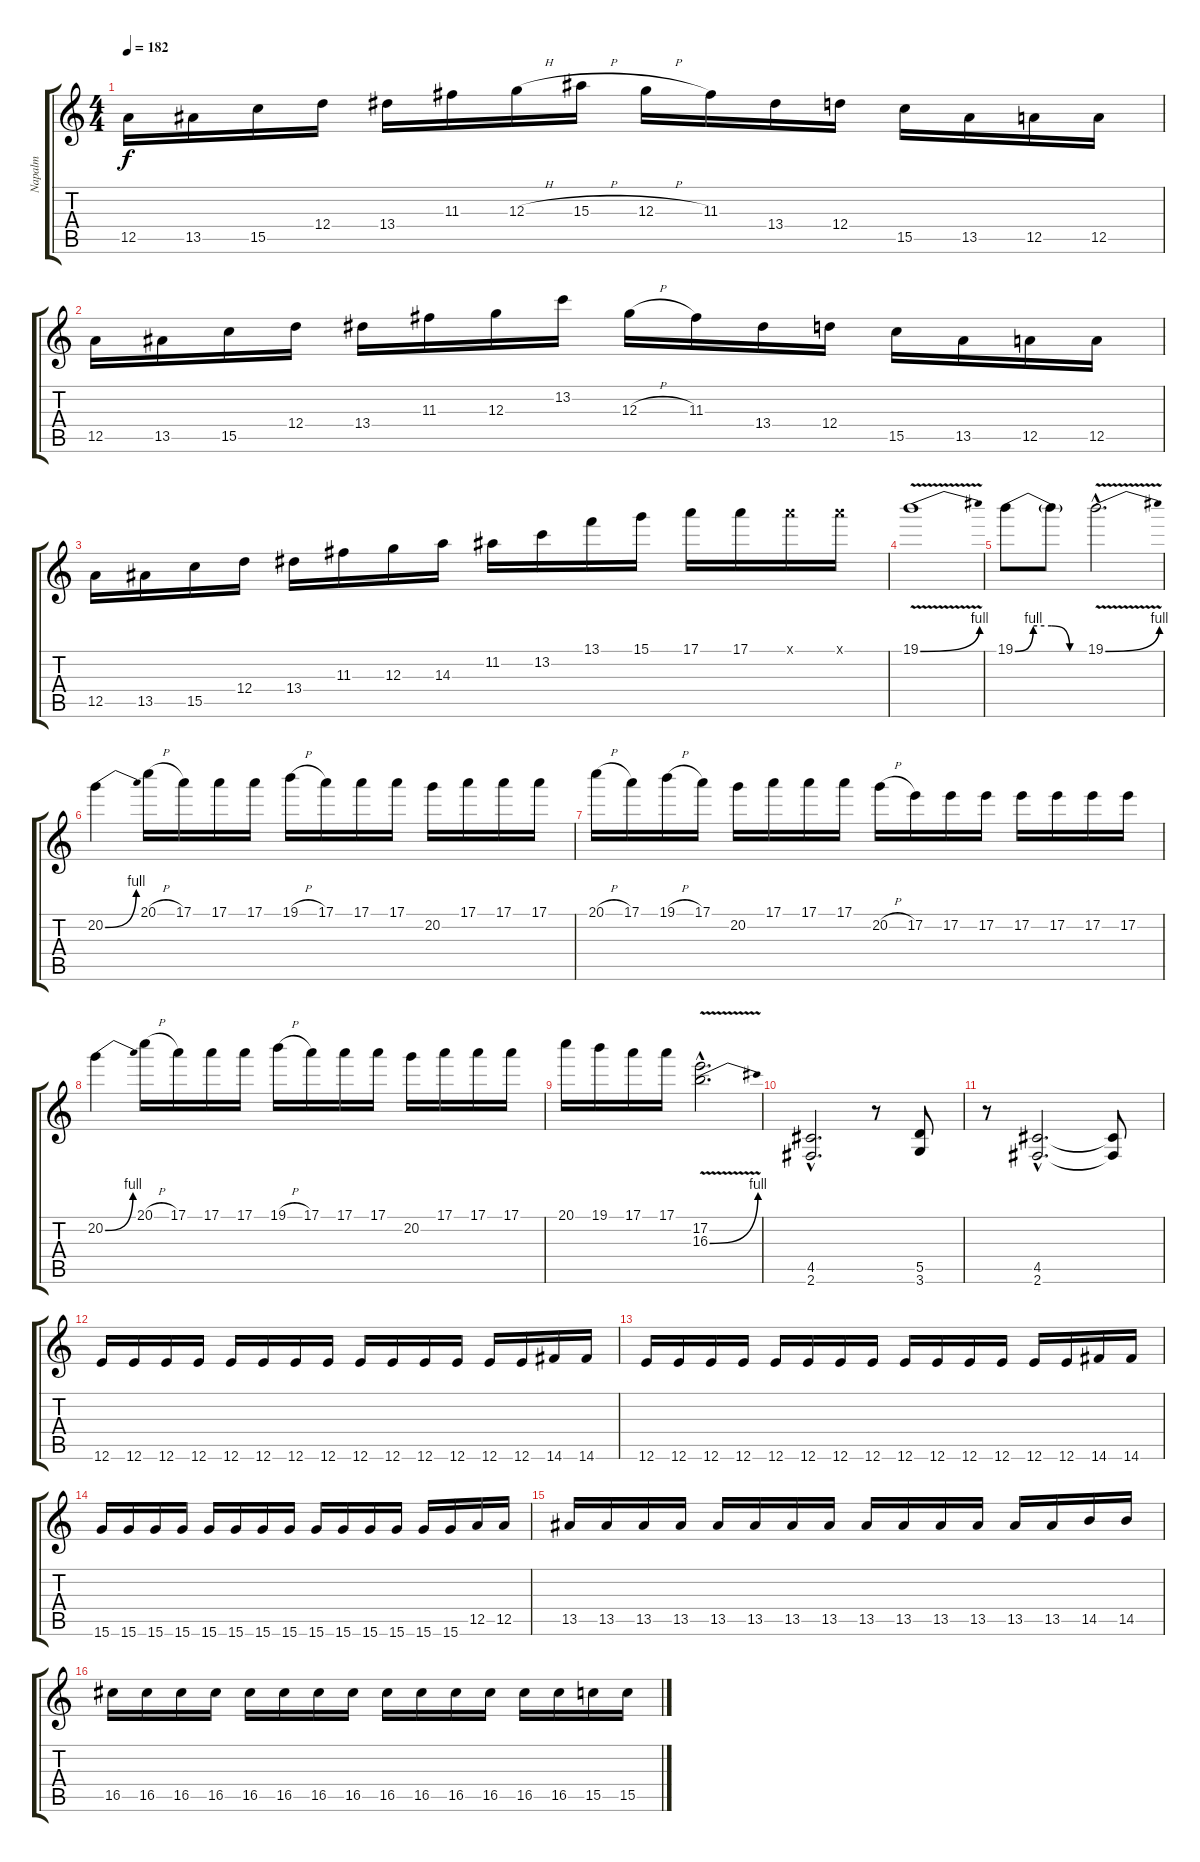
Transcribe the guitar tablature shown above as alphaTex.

\track ("Napalm" "Napalm") {instrument distortionguitar}
\staff {score tabs}
\tuning (E4 B3 G3 D3 A2 E2) {hide}
\ts (4 4)
\tempo 182
\clef g2
\ks c
12.5.16{dy f} 13.5.16 15.5.16 12.4.16 13.4.16 11.3.16 12.3{h}.16 15.3{h}.16 12.3{h}.16 11.3.16 13.4.16 12.4.16 15.5.16 13.5.16 12.5.16 12.5.16 |
12.5.16 13.5.16 15.5.16 12.4.16 13.4.16 11.3.16 12.3.16 13.2.16 12.3{h}.16 11.3.16 13.4.16 12.4.16 15.5.16 13.5.16 12.5.16 12.5.16 |
12.5.16 13.5.16 15.5.16 12.4.16 13.4.16 11.3.16 12.3.16 14.3.16 11.2.16 13.2.16 13.1.16 15.1.16 17.1.16 17.1.16 17.1{x}.16 17.1{x}.16 |
19.1{be (bend 0 0 60 4) v}.1 |
19.1{be (custom 0 0 15 4 30 4 45 0 60 0)}.8 19.1{t}.8 19.1{be (bend 0 0 60 4) v hac}.2{d} |
20.2{be (bend 0 0 60 4)}.4 20.1{h}.16 17.1.16 17.1.16 17.1.16 19.1{h}.16 17.1.16 17.1.16 17.1.16 20.2.16 17.1.16 17.1.16 17.1.16 |
20.1{h}.16 17.1.16 19.1{h}.16 17.1.16 20.2.16 17.1.16 17.1.16 17.1.16 20.2{h}.16 17.2.16 17.2.16 17.2.16 17.2.16 17.2.16 17.2.16 17.2.16 |
20.2{be (bend 0 0 60 4)}.4 20.1{h}.16 17.1.16 17.1.16 17.1.16 19.1{h}.16 17.1.16 17.1.16 17.1.16 20.2.16 17.1.16 17.1.16 17.1.16 |
20.1.16 19.1.16 17.1.16 17.1.16 (17.2{hac} 16.3{be (bend 0 0 60 4) v hac}).2{d} |
(4.5{hac} 2.6{hac}).2{d} r.8 (5.5 3.6).8 |
r.8 (4.5{hac} 2.6{hac}).2{d} (4.5{t} 2.6{t}).8 |
12.6.16 12.6.16 12.6.16 12.6.16 12.6.16 12.6.16 12.6.16 12.6.16 12.6.16 12.6.16 12.6.16 12.6.16 12.6.16 12.6.16 14.6.16 14.6.16 |
12.6.16 12.6.16 12.6.16 12.6.16 12.6.16 12.6.16 12.6.16 12.6.16 12.6.16 12.6.16 12.6.16 12.6.16 12.6.16 12.6.16 14.6.16 14.6.16 |
15.6.16 15.6.16 15.6.16 15.6.16 15.6.16 15.6.16 15.6.16 15.6.16 15.6.16 15.6.16 15.6.16 15.6.16 15.6.16 15.6.16 12.5.16 12.5.16 |
13.5.16 13.5.16 13.5.16 13.5.16 13.5.16 13.5.16 13.5.16 13.5.16 13.5.16 13.5.16 13.5.16 13.5.16 13.5.16 13.5.16 14.5.16 14.5.16 |
16.5.16 16.5.16 16.5.16 16.5.16 16.5.16 16.5.16 16.5.16 16.5.16 16.5.16 16.5.16 16.5.16 16.5.16 16.5.16 16.5.16 15.5.16 15.5.16
